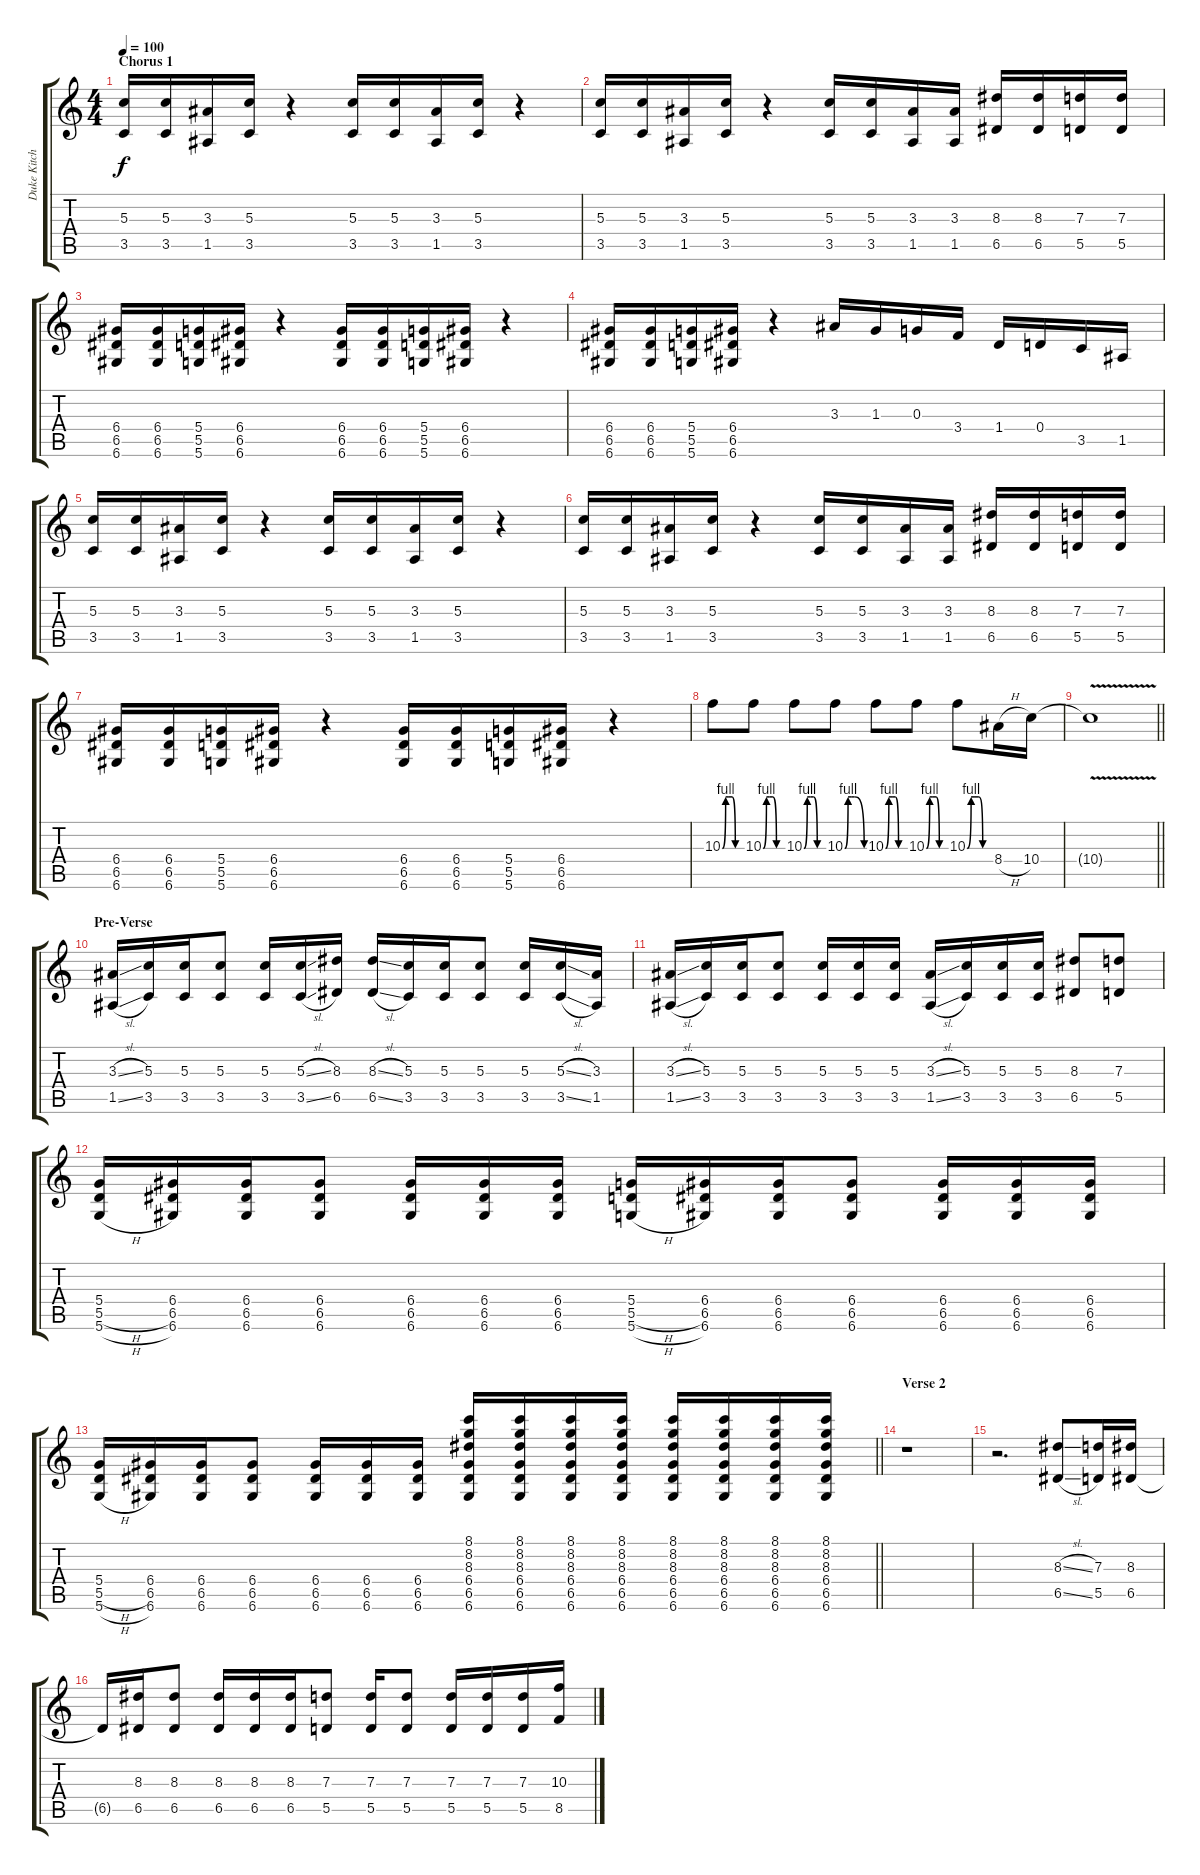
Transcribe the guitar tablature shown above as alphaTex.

\track ("Duke Kitchens" "Duke Kitch") {instrument distortionguitar}
\staff {score tabs}
\tuning (E4 B3 G3 D3 A2 D2) {hide}
\ts (4 4)
\section ("" "Chorus 1")
\tempo 100
\clef g2
\ks c
(5.3 3.5).16{dy f} (5.3 3.5).16 (3.3 1.5).16 (5.3 3.5).16 r.4 (5.3 3.5).16 (5.3 3.5).16 (3.3 1.5).16 (5.3 3.5).16 r.4 |
(5.3 3.5).16 (5.3 3.5).16 (3.3 1.5).16 (5.3 3.5).16 r.4 (5.3 3.5).16 (5.3 3.5).16 (3.3 1.5).16 (3.3 1.5).16 (8.3 6.5).16 (8.3 6.5).16 (7.3 5.5).16 (7.3 5.5).16 |
(6.4 6.5 6.6).16 (6.4 6.5 6.6).16 (5.4 5.5 5.6).16 (6.4 6.5 6.6).16 r.4 (6.4 6.5 6.6).16 (6.4 6.5 6.6).16 (5.4 5.5 5.6).16 (6.4 6.5 6.6).16 r.4 |
(6.4 6.5 6.6).16 (6.4 6.5 6.6).16 (5.4 5.5 5.6).16 (6.4 6.5 6.6).16 r.4 3.3.16 1.3.16 0.3.16 3.4.16 1.4.16 0.4.16 3.5.16 1.5.16 |
(5.3 3.5).16 (5.3 3.5).16 (3.3 1.5).16 (5.3 3.5).16 r.4 (5.3 3.5).16 (5.3 3.5).16 (3.3 1.5).16 (5.3 3.5).16 r.4 |
(5.3 3.5).16 (5.3 3.5).16 (3.3 1.5).16 (5.3 3.5).16 r.4 (5.3 3.5).16 (5.3 3.5).16 (3.3 1.5).16 (3.3 1.5).16 (8.3 6.5).16 (8.3 6.5).16 (7.3 5.5).16 (7.3 5.5).16 |
(6.4 6.5 6.6).16 (6.4 6.5 6.6).16 (5.4 5.5 5.6).16 (6.4 6.5 6.6).16 r.4 (6.4 6.5 6.6).16 (6.4 6.5 6.6).16 (5.4 5.5 5.6).16 (6.4 6.5 6.6).16 r.4 |
10.3{be (custom 0 0 10 4 20 4 30 4 40 0 60 0)}.8 10.3{be (custom 0 0 10 4 20 4 30 4 41 0 60 0)}.8 10.3{be (custom 0 0 10 4 20 4 30 4 41 0 60 0)}.8 10.3{be (custom 0 0 10 4 20 4 30 4 60 0)}.8 10.3{be (custom 0 0 10 4 20 4 30 4 40 0 60 0)}.8 10.3{be (custom 0 0 10 4 20 4 30 4 40 0 60 0)}.8 10.3{be (custom 0 0 10 4 20 4 30 4 40 0 60 0)}.8 8.4{h}.16 10.4.16 |
\barLineRight lightlight
10.4{v t}.1 |
\section ("" "Pre-Verse")
(3.3{sl} 1.5{sl}).16 (5.3 3.5).16 (5.3 3.5).16 (5.3 3.5).8 (5.3 3.5).16 (5.3{sl} 3.5{sl}).16 (8.3 6.5).16 (8.3{sl} 6.5{sl}).16 (5.3 3.5).16 (5.3 3.5).16 (5.3 3.5).8 (5.3 3.5).16 (5.3{sl} 3.5{sl}).16 (3.3 1.5).16 |
(3.3{sl} 1.5{sl}).16 (5.3 3.5).16 (5.3 3.5).16 (5.3 3.5).8 (5.3 3.5).16 (5.3 3.5).16 (5.3 3.5).16 (3.3{sl} 1.5{sl}).16 (5.3 3.5).16 (5.3 3.5).16 (5.3 3.5).16 (8.3 6.5).8 (7.3 5.5).8 |
(5.4 5.5{h} 5.6{h}).16 (6.4 6.5 6.6).16 (6.4 6.5 6.6).16 (6.4 6.5 6.6).8 (6.4 6.5 6.6).16 (6.4 6.5 6.6).16 (6.4 6.5 6.6).16 (5.4 5.5{h} 5.6{h}).16 (6.4 6.5 6.6).16 (6.4 6.5 6.6).16 (6.4 6.5 6.6).8 (6.4 6.5 6.6).16 (6.4 6.5 6.6).16 (6.4 6.5 6.6).16 |
\barLineRight lightlight
(5.4 5.5{h} 5.6{h}).16 (6.4 6.5 6.6).16 (6.4 6.5 6.6).16 (6.4 6.5 6.6).8 (6.4 6.5 6.6).16 (6.4 6.5 6.6).16 (6.4 6.5 6.6).16 (8.1 8.2 8.3 6.4 6.5 6.6).16 (8.1 8.2 8.3 6.4 6.5 6.6).16 (8.1 8.2 8.3 6.4 6.5 6.6).16 (8.1 8.2 8.3 6.4 6.5 6.6).16 (8.1 8.2 8.3 6.4 6.5 6.6).16 (8.1 8.2 8.3 6.4 6.5 6.6).16 (8.1 8.2 8.3 6.4 6.5 6.6).16 (8.1 8.2 8.3 6.4 6.5 6.6).16 |
\section ("" "Verse 2")
r.1 |
r.2{d} (8.3{sl} 6.5{sl}).8 (7.3 5.5).16 (8.3 6.5).16 |
6.5{t}.16 (8.3 6.5).16 (8.3 6.5).8 (8.3 6.5).16 (8.3 6.5).16 (8.3 6.5).16 (7.3 5.5).8 (7.3 5.5).16 (7.3 5.5).8 (7.3 5.5).16 (7.3 5.5).16 (7.3 5.5).16 (10.3 8.5).16
